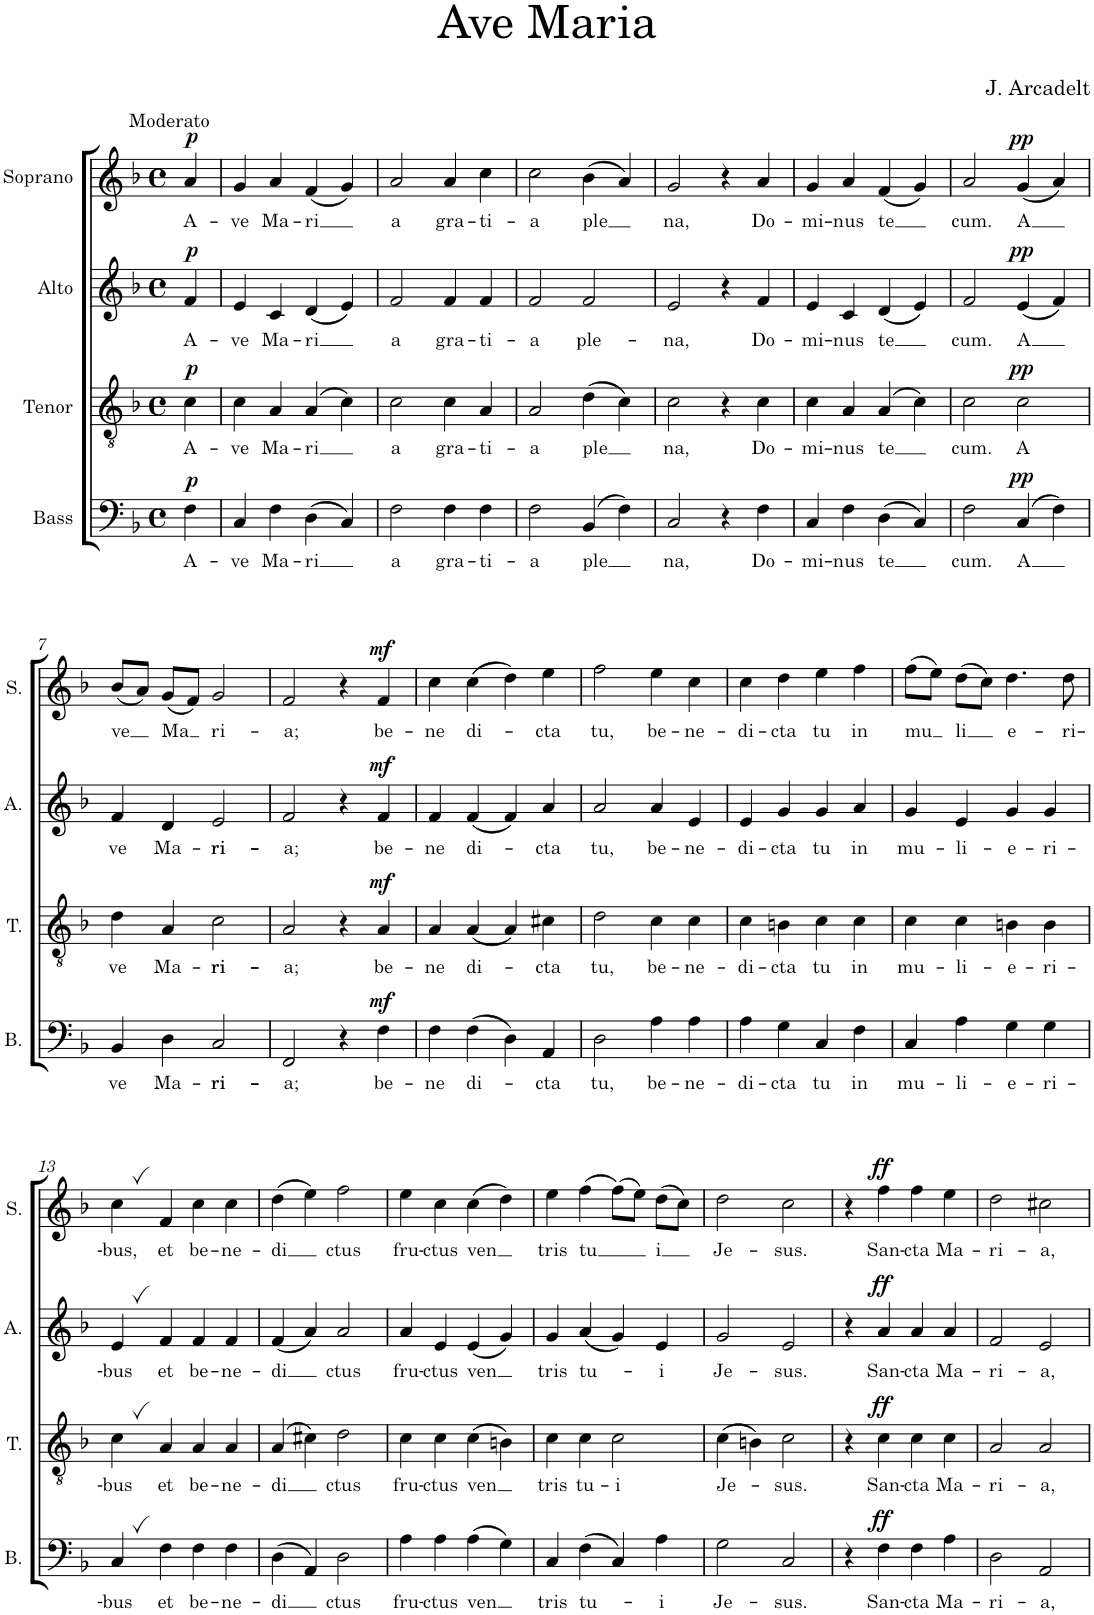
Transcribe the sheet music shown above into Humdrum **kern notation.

**kern	**text	**dynam	**kern	**text	**dynam	**kern	**text	**dynam	**kern	**text	**dynam
*part4	*part4	*part4	*part3	*part3	*part3	*part2	*part2	*part2	*part1	*part1	*part1
*staff4	*staff4	*staff4	*staff3	*staff3	*staff3	*staff2	*staff2	*staff2	*staff1	*staff1	*staff1
*I"Bass	*	*	*I"Tenor	*	*	*I"Alto	*	*	*I"Soprano	*	*
*I'B.	*	*	*I'T.	*	*	*I'A.	*	*	*I'S.	*	*
*clefF4	*	*	*clefGv2	*	*	*clefG2	*	*	*clefG2	*	*
*k[b-]	*	*	*k[b-]	*	*	*k[b-]	*	*	*k[b-]	*	*
*M4/4	*	*	*M4/4	*	*	*M4/4	*	*	*M4/4	*	*
*met(c)	*	*	*met(c)	*	*	*met(c)	*	*	*met(c)	*	*
=	=	=	=	=	=	=	=	=	=	=	=
!	!	!	!	!	!	!	!	!	!LO:TX:a:t=Moderato	!	!
!	!LO:LY:b	!LO:DY:a	!	!LO:LY:b	!LO:DY:a	!	!LO:LY:b	!LO:DY:a	!	!LO:LY:b	!LO:DY:a
4F\	A-	p	4c\	A-	p	4f/	A-	p	4a/	A-	p
=1	=1	=1	=1	=1	=1	=1	=1	=1	=1	=1	=1
!	!LO:LY:b	!	!	!LO:LY:b	!	!	!LO:LY:b	!	!	!LO:LY:b	!
4C/	-ve	.	4c\	-ve	.	4e/	-ve	.	4g/	-ve	.
!	!LO:LY:b	!	!	!LO:LY:b	!	!	!LO:LY:b	!	!	!LO:LY:b	!
4F\	Ma-	.	4A/	Ma-	.	4c/	Ma-	.	4a/	Ma-	.
!	!LO:LY:b	!	!	!LO:LY:b	!	!	!LO:LY:b	!	!	!LO:LY:b	!
(4D\	-ri	.	(4A/	-ri	.	(4d/	-ri	.	(4f/	-ri	.
4C/)	.	.	4c\)	.	.	4e/)	.	.	4g/)	.	.
=2	=2	=2	=2	=2	=2	=2	=2	=2	=2	=2	=2
!	!LO:LY:b	!	!	!LO:LY:b	!	!	!LO:LY:b	!	!	!LO:LY:b	!
2F\	a	.	2c\	a	.	2f/	a	.	2a/	a	.
!	!LO:LY:b	!	!	!LO:LY:b	!	!	!LO:LY:b	!	!	!LO:LY:b	!
4F\	gra-	.	4c\	gra-	.	4f/	gra-	.	4a/	gra-	.
!	!LO:LY:b	!	!	!LO:LY:b	!	!	!LO:LY:b	!	!	!LO:LY:b	!
4F\	-ti-	.	4A/	-ti-	.	4f/	-ti-	.	4cc\	-ti-	.
=3	=3	=3	=3	=3	=3	=3	=3	=3	=3	=3	=3
!	!LO:LY:b	!	!	!LO:LY:b	!	!	!LO:LY:b	!	!	!LO:LY:b	!
2F\	-a	.	2A/	-a	.	2f/	-a	.	2cc\	-a	.
!	!LO:LY:b	!	!	!LO:LY:b	!	!	!LO:LY:b	!	!	!LO:LY:b	!
(4BB-/	ple	.	(4d\	ple	.	2f/	ple-	.	(4b-\	ple	.
4F\)	.	.	4c\)	.	.	.	.	.	4a/)	.	.
=4	=4	=4	=4	=4	=4	=4	=4	=4	=4	=4	=4
!	!LO:LY:b	!	!	!LO:LY:b	!	!	!LO:LY:b	!	!	!LO:LY:b	!
2C/	na,	.	2c\	na,	.	2e/	-na,	.	2g/	na,	.
4r	.	.	4r	.	.	4r	.	.	4r	.	.
!	!LO:LY:b	!	!	!LO:LY:b	!	!	!LO:LY:b	!	!	!LO:LY:b	!
4F\	Do-	.	4c\	Do-	.	4f/	Do-	.	4a/	Do-	.
=5	=5	=5	=5	=5	=5	=5	=5	=5	=5	=5	=5
!	!LO:LY:b	!	!	!LO:LY:b	!	!	!LO:LY:b	!	!	!LO:LY:b	!
4C/	-mi-	.	4c\	-mi-	.	4e/	-mi-	.	4g/	-mi-	.
!	!LO:LY:b	!	!	!LO:LY:b	!	!	!LO:LY:b	!	!	!LO:LY:b	!
4F\	-nus	.	4A/	-nus	.	4c/	-nus	.	4a/	-nus	.
!	!LO:LY:b	!	!	!LO:LY:b	!	!	!LO:LY:b	!	!	!LO:LY:b	!
(4D\	te	.	(4A/	te	.	(4d/	te	.	(4f/	te	.
4C/)	.	.	4c\)	.	.	4e/)	.	.	4g/)	.	.
=6	=6	=6	=6	=6	=6	=6	=6	=6	=6	=6	=6
!	!LO:LY:b	!	!	!LO:LY:b	!	!	!LO:LY:b	!	!	!LO:LY:b	!
2F\	cum.	.	2c\	cum.	.	2f/	cum.	.	2a/	cum.	.
!	!LO:LY:b	!LO:DY:a	!	!LO:LY:b	!LO:DY:a	!	!LO:LY:b	!LO:DY:a	!	!LO:LY:b	!LO:DY:a
(4C/	A	pp	2c\	A	pp	(4e/	A	pp	(4g/	A	pp
4F\)	.	.	.	.	.	4f/)	.	.	4a/)	.	.
!!LO:LB:g=z
=7	=7	=7	=7	=7	=7	=7	=7	=7	=7	=7	=7
!	!LO:LY:b	!	!	!LO:LY:b	!	!	!LO:LY:b	!	!	!LO:LY:b	!
4BB-/	ve	.	4d\	ve	.	4f/	ve	.	(8b-/L	ve	.
.	.	.	.	.	.	.	.	.	8a/J)	.	.
!	!LO:LY:b	!	!	!LO:LY:b	!	!	!LO:LY:b	!	!	!LO:LY:b	!
4D\	Ma-	.	4A/	Ma-	.	4d/	Ma-	.	(8g/L	Ma	.
.	.	.	.	.	.	.	.	.	8f/J)	.	.
!	!LO:LY:b	!	!	!LO:LY:b	!	!	!LO:LY:b	!	!	!LO:LY:b	!
2C/	ri-	.	2c\	ri-	.	2e/	ri-	.	2g/	ri-	.
=8	=8	=8	=8	=8	=8	=8	=8	=8	=8	=8	=8
!	!LO:LY:b	!	!	!LO:LY:b	!	!	!LO:LY:b	!	!	!LO:LY:b	!
2FF/	-a;	.	2A/	-a;	.	2f/	-a;	.	2f/	-a;	.
4r	.	.	4r	.	.	4r	.	.	4r	.	.
!	!LO:LY:b	!LO:DY:a	!	!LO:LY:b	!LO:DY:a	!	!LO:LY:b	!LO:DY:a	!	!LO:LY:b	!LO:DY:a
4F\	be-	mf	4A/	be-	mf	4f/	be-	mf	4f/	be-	mf
=9	=9	=9	=9	=9	=9	=9	=9	=9	=9	=9	=9
!	!LO:LY:b	!	!	!LO:LY:b	!	!	!LO:LY:b	!	!	!LO:LY:b	!
4F\	-ne	.	4A/	-ne	.	4f/	-ne	.	4cc\	-ne	.
!	!LO:LY:b	!	!	!LO:LY:b	!	!	!LO:LY:b	!	!	!LO:LY:b	!
(4F\	di-	.	(4A/	di-	.	(4f/	di-	.	(4cc\	di-	.
4D\)	.	.	4A/)	.	.	4f/)	.	.	4dd\)	.	.
!	!LO:LY:b	!	!	!LO:LY:b	!	!	!LO:LY:b	!	!	!LO:LY:b	!
4AA/	-cta	.	4c#X\	-cta	.	4a/	-cta	.	4ee\	-cta	.
=10	=10	=10	=10	=10	=10	=10	=10	=10	=10	=10	=10
!	!LO:LY:b	!	!	!LO:LY:b	!	!	!LO:LY:b	!	!	!LO:LY:b	!
2D\	tu,	.	2d\	tu,	.	2a/	tu,	.	2ff\	tu,	.
!	!LO:LY:b	!	!	!LO:LY:b	!	!	!LO:LY:b	!	!	!LO:LY:b	!
4A\	be-	.	4c\	be-	.	4a/	be-	.	4ee\	be-	.
!	!LO:LY:b	!	!	!LO:LY:b	!	!	!LO:LY:b	!	!	!LO:LY:b	!
4A\	-ne-	.	4c\	-ne-	.	4e/	-ne-	.	4cc\	-ne-	.
=11	=11	=11	=11	=11	=11	=11	=11	=11	=11	=11	=11
!	!LO:LY:b	!	!	!LO:LY:b	!	!	!LO:LY:b	!	!	!LO:LY:b	!
4A\	-di-	.	4c\	-di-	.	4e/	-di-	.	4cc\	-di-	.
!	!LO:LY:b	!	!	!LO:LY:b	!	!	!LO:LY:b	!	!	!LO:LY:b	!
4G\	-cta	.	4Bn\	-cta	.	4g/	-cta	.	4dd\	-cta	.
!	!LO:LY:b	!	!	!LO:LY:b	!	!	!LO:LY:b	!	!	!LO:LY:b	!
4C/	tu	.	4c\	tu	.	4g/	tu	.	4ee\	tu	.
!	!LO:LY:b	!	!	!LO:LY:b	!	!	!LO:LY:b	!	!	!LO:LY:b	!
4F\	in	.	4c\	in	.	4a/	in	.	4ff\	in	.
=12	=12	=12	=12	=12	=12	=12	=12	=12	=12	=12	=12
!	!LO:LY:b	!	!	!LO:LY:b	!	!	!LO:LY:b	!	!	!LO:LY:b	!
4C/	mu-	.	4c\	mu-	.	4g/	mu-	.	(8ff\L	mu	.
.	.	.	.	.	.	.	.	.	8ee\J)	.	.
!	!LO:LY:b	!	!	!LO:LY:b	!	!	!LO:LY:b	!	!	!LO:LY:b	!
4A\	-li-	.	4c\	-li-	.	4e/	-li-	.	(8dd\L	li	.
.	.	.	.	.	.	.	.	.	8cc\J)	.	.
!	!LO:LY:b	!	!	!LO:LY:b	!	!	!LO:LY:b	!	!	!LO:LY:b	!
4G\	-e-	.	4Bn\	-e-	.	4g/	-e-	.	4.dd\	e-	.
!	!LO:LY:b	!	!	!LO:LY:b	!	!	!LO:LY:b	!	!	!	!
4G\	-ri-	.	4B\	-ri-	.	4g/	-ri-	.	.	.	.
!	!	!	!	!	!	!	!	!	!	!LO:LY:b	!
.	.	.	.	.	.	.	.	.	8dd\	-ri-	.
!!LO:LB:g=z
=13	=13	=13	=13	=13	=13	=13	=13	=13	=13	=13	=13
!	!LO:LY:b	!	!	!LO:LY:b	!	!	!LO:LY:b	!	!	!LO:LY:b	!
4C,/	-bus	.	4c,\	-bus	.	4e,/	-bus	.	4cc,\	-bus,	.
!	!LO:LY:b	!	!	!LO:LY:b	!	!	!LO:LY:b	!	!	!LO:LY:b	!
4F\	et	.	4A/	et	.	4f/	et	.	4f/	et	.
!	!LO:LY:b	!	!	!LO:LY:b	!	!	!LO:LY:b	!	!	!LO:LY:b	!
4F\	be-	.	4A/	be-	.	4f/	be-	.	4cc\	be-	.
!	!LO:LY:b	!	!	!LO:LY:b	!	!	!LO:LY:b	!	!	!LO:LY:b	!
4F\	-ne-	.	4A/	-ne-	.	4f/	-ne-	.	4cc\	-ne-	.
=14	=14	=14	=14	=14	=14	=14	=14	=14	=14	=14	=14
!	!LO:LY:b	!	!	!LO:LY:b	!	!	!LO:LY:b	!	!	!LO:LY:b	!
(4D\	-di	.	(4A/	-di	.	(4f/	-di	.	(4dd\	-di	.
4AA/)	.	.	4c#X\)	.	.	4a/)	.	.	4ee\)	.	.
!	!LO:LY:b	!	!	!LO:LY:b	!	!	!LO:LY:b	!	!	!LO:LY:b	!
2D\	ctus	.	2d\	ctus	.	2a/	ctus	.	2ff\	ctus	.
=15	=15	=15	=15	=15	=15	=15	=15	=15	=15	=15	=15
!	!LO:LY:b	!	!	!LO:LY:b	!	!	!LO:LY:b	!	!	!LO:LY:b	!
4A\	fru-	.	4c\	fru-	.	4a/	fru-	.	4ee\	fru-	.
!	!LO:LY:b	!	!	!LO:LY:b	!	!	!LO:LY:b	!	!	!LO:LY:b	!
4A\	-ctus	.	4c\	-ctus	.	4e/	-ctus	.	4cc\	-ctus	.
!	!LO:LY:b	!	!	!LO:LY:b	!	!	!LO:LY:b	!	!	!LO:LY:b	!
(4A\	ven	.	(4c\	ven	.	(4e/	ven	.	(4cc\	ven	.
4G\)	.	.	4Bn\)	.	.	4g/)	.	.	4dd\)	.	.
=16	=16	=16	=16	=16	=16	=16	=16	=16	=16	=16	=16
!	!LO:LY:b	!	!	!LO:LY:b	!	!	!LO:LY:b	!	!	!LO:LY:b	!
4C/	tris	.	4c\	tris	.	4g/	tris	.	4ee\	tris	.
!	!LO:LY:b	!	!	!LO:LY:b	!	!	!LO:LY:b	!	!	!LO:LY:b	!
(4F\	tu-	.	4c\	tu-	.	(4a/	-tu-	.	(4ff\	tu	.
!	!	!	!	!LO:LY:b	!	!	!	!	!	!	!
4C/)	.	.	2c\	-i	.	4g/)	.	.	(8ff\L)	.	.
.	.	.	.	.	.	.	.	.	8ee\J)	.	.
!	!LO:LY:b	!	!	!	!	!	!LO:LY:b	!	!	!LO:LY:b	!
4A\	-i	.	.	.	.	4e/	-i	.	(8dd\L	i	.
.	.	.	.	.	.	.	.	.	8cc\J)	.	.
=17	=17	=17	=17	=17	=17	=17	=17	=17	=17	=17	=17
!	!LO:LY:b	!	!	!LO:LY:b	!	!	!LO:LY:b	!	!	!LO:LY:b	!
2G\	Je-	.	(>4c\	Je-	.	2g/	Je-	.	2dd\	Je-	.
.	.	.	4Bn\)	.	.	.	.	.	.	.	.
!	!LO:LY:b	!	!	!LO:LY:b	!	!	!LO:LY:b	!	!	!LO:LY:b	!
2C/	-sus.	.	2c\	-sus.	.	2e/	-sus.	.	2cc\	-sus.	.
=18	=18	=18	=18	=18	=18	=18	=18	=18	=18	=18	=18
4r	.	.	4r	.	.	4r	.	.	4r	.	.
!	!LO:LY:b	!LO:DY:a	!	!LO:LY:b	!LO:DY:a	!	!LO:LY:b	!LO:DY:a	!	!LO:LY:b	!LO:DY:a
4F\	San-	ff	4c\	San-	ff	4a/	San-	ff	4ff\	San-	ff
!	!LO:LY:b	!	!	!LO:LY:b	!	!	!LO:LY:b	!	!	!LO:LY:b	!
4F\	-cta	.	4c\	-cta	.	4a/	-cta	.	4ff\	-cta	.
!	!LO:LY:b	!	!	!LO:LY:b	!	!	!LO:LY:b	!	!	!LO:LY:b	!
4A\	Ma-	.	4c\	Ma-	.	4a/	Ma-	.	4ee\	Ma-	.
=19	=19	=19	=19	=19	=19	=19	=19	=19	=19	=19	=19
!	!LO:LY:b	!	!	!LO:LY:b	!	!	!LO:LY:b	!	!	!LO:LY:b	!
2D\	-ri-	.	2A/	-ri-	.	2f/	-ri-	.	2dd\	-ri-	.
!	!LO:LY:b	!	!	!LO:LY:b	!	!	!LO:LY:b	!	!	!LO:LY:b	!
2AA/	-a,	.	2A/	-a,	.	2e/	-a,	.	2cc#X\	-a,	.
=	=	=	=	=	=	=	=	=	=	=	=
*-	*-	*-	*-	*-	*-	*-	*-	*-	*-	*-	*-
